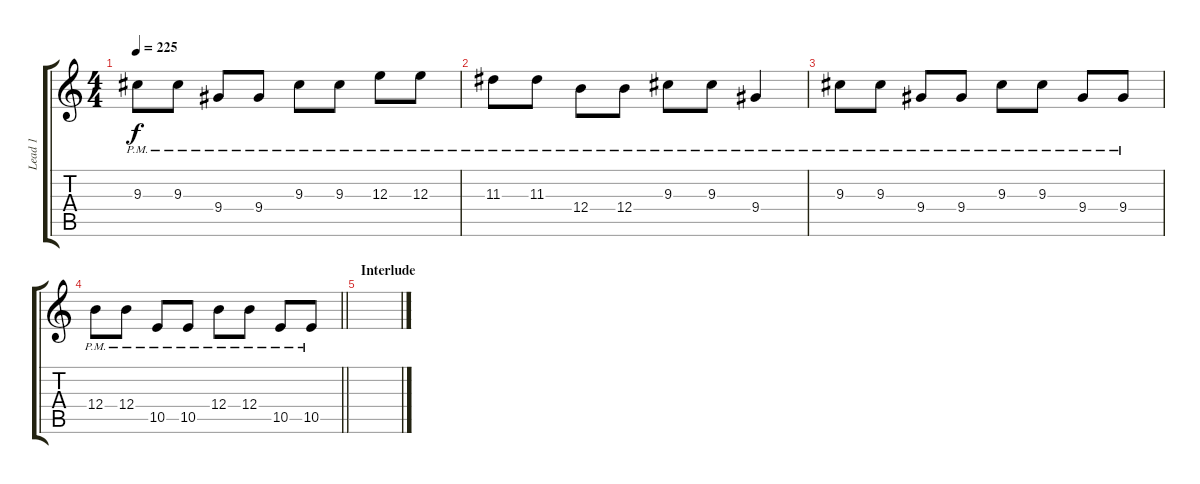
\track ("Lead 1" "Lead 1") {instrument distortionguitar}
\staff {score tabs}
\tuning (Db4 Ab3 E3 B2 Gb2 Db2) {hide}
\ts (4 4)
\tempo 225
\clef g2
\ks c
9.3{pm}.8{dy f} 9.3{pm}.8 9.4{pm}.8 9.4{pm}.8 9.3{pm}.8 9.3{pm}.8 12.3{pm}.8 12.3{pm}.8 |
11.3{pm}.8 11.3{pm}.8 12.4{pm}.8 12.4{pm}.8 9.3{pm}.8 9.3{pm}.8 9.4{pm}.4 |
9.3{pm}.8 9.3{pm}.8 9.4{pm}.8 9.4{pm}.8 9.3{pm}.8 9.3{pm}.8 9.4{pm}.8 9.4{pm}.8 |
\barLineRight lightlight
12.4{pm}.8 12.4{pm}.8 10.5{pm}.8 10.5{pm}.8 12.4{pm}.8 12.4{pm}.8 10.5{pm}.8 10.5{pm}.8 |
\section ("" "Interlude")
